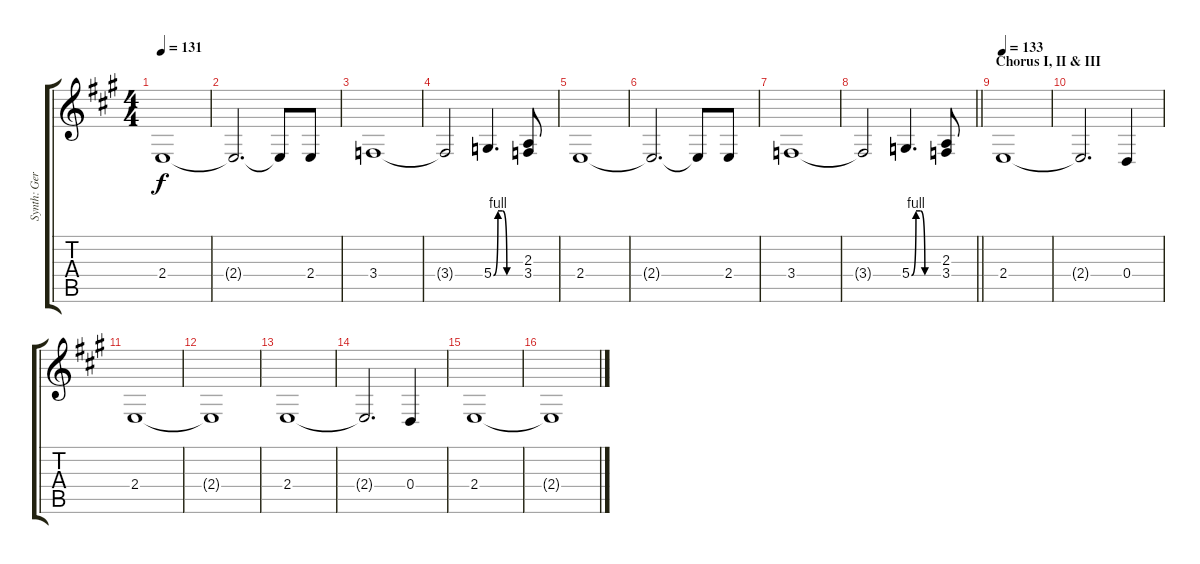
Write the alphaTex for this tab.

\track ("Synth: Gerald" "Synth: Ger") {instrument stringensemble1}
\staff {score tabs}
\tuning (E4 B3 G3 D3 A2 E2) {hide}
\ts (4 4)
\tempo 131
\clef g2
\ks a
2.4.1{dy f} |
2.4{t}.2{d} 2.4{t}.8 2.4.8 |
3.4.1 |
3.4{t}.2 5.4{be (custom 0 0 10 4 20 4 30 0 60 0)}.4{d} (2.3 3.4).8 |
2.4.1 |
2.4{t}.2{d} 2.4{t}.8 2.4.8 |
3.4.1 |
\barLineRight lightlight
3.4{t}.2 5.4{be (custom 0 0 10 4 20 4 30 0 60 0)}.4{d} (2.3 3.4).8 |
\section ("" "Chorus I, II & III")
\tempo 133
2.4.1 |
2.4{t}.2{d} 0.4.4 |
2.4.1 |
2.4{t}.1 |
2.4.1 |
2.4{t}.2{d} 0.4.4 |
2.4.1 |
2.4{t}.1
